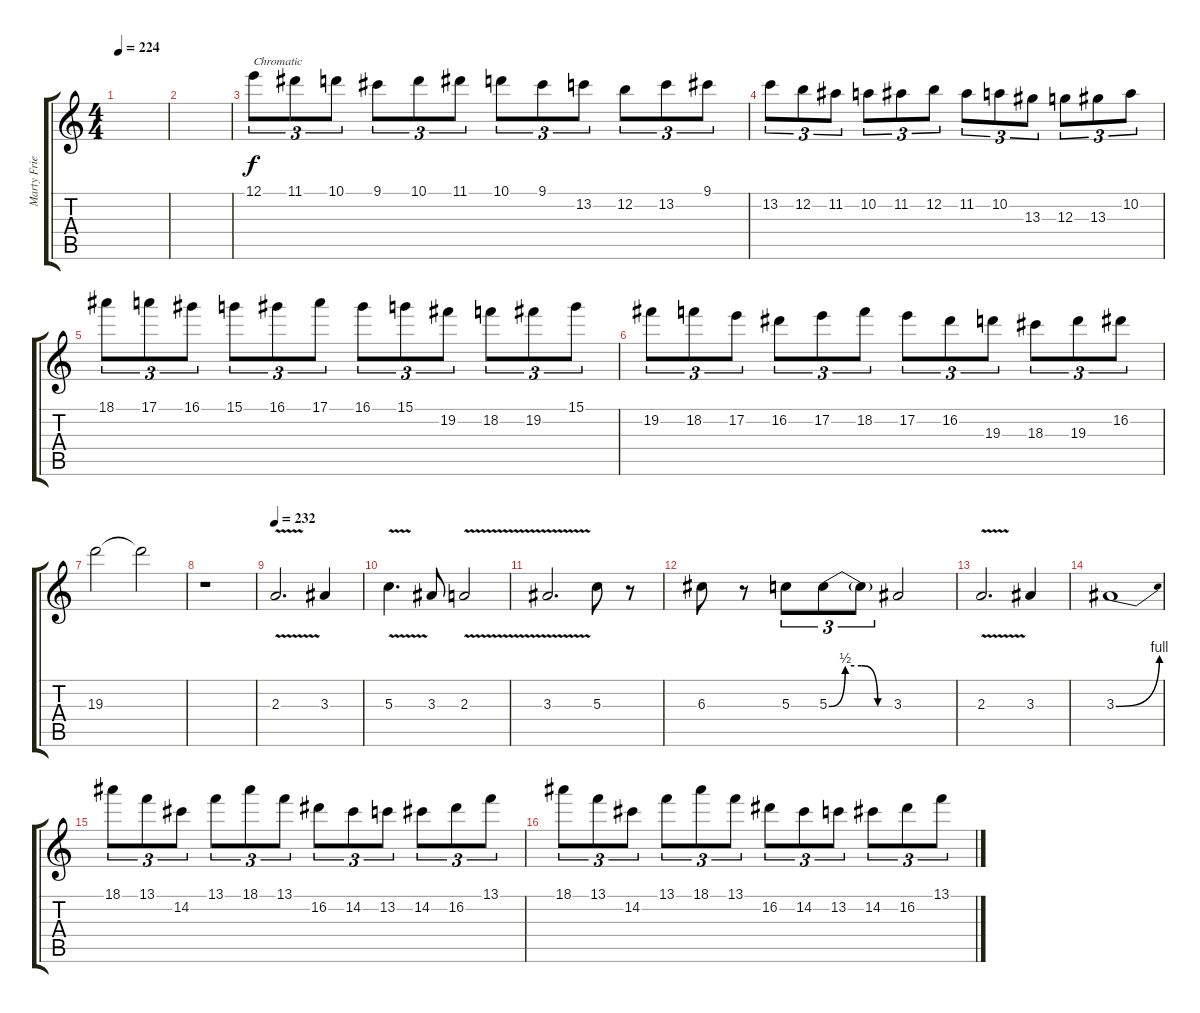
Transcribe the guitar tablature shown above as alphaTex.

\track ("Marty Friedman" "Marty Frie") {instrument distortionguitar}
\staff {score tabs}
\tuning (E4 B3 G3 D3 A2 E2) {hide}
\ts (4 4)
\tempo 224
\clef g2
\ks c
|
|
12.1.8{tu (3 2) txt "Chromatic"} 11.1.8{tu (3 2)} 10.1.8{tu (3 2)} 9.1.8{tu (3 2)} 10.1.8{tu (3 2)} 11.1.8{tu (3 2)} 10.1.8{tu (3 2)} 9.1.8{tu (3 2)} 13.2.8{tu (3 2)} 12.2.8{tu (3 2)} 13.2.8{tu (3 2)} 9.1.8{tu (3 2)} |
13.2.8{tu (3 2)} 12.2.8{tu (3 2)} 11.2.8{tu (3 2)} 10.2.8{tu (3 2)} 11.2.8{tu (3 2)} 12.2.8{tu (3 2)} 11.2.8{tu (3 2)} 10.2.8{tu (3 2)} 13.3.8{tu (3 2)} 12.3.8{tu (3 2)} 13.3.8{tu (3 2)} 10.2.8{tu (3 2)} |
18.1.8{tu (3 2)} 17.1.8{tu (3 2)} 16.1.8{tu (3 2)} 15.1.8{tu (3 2)} 16.1.8{tu (3 2)} 17.1.8{tu (3 2)} 16.1.8{tu (3 2)} 15.1.8{tu (3 2)} 19.2.8{tu (3 2)} 18.2.8{tu (3 2)} 19.2.8{tu (3 2)} 15.1.8{tu (3 2)} |
19.2.8{tu (3 2)} 18.2.8{tu (3 2)} 17.2.8{tu (3 2)} 16.2.8{tu (3 2)} 17.2.8{tu (3 2)} 18.2.8{tu (3 2)} 17.2.8{tu (3 2)} 16.2.8{tu (3 2)} 19.3.8{tu (3 2)} 18.3.8{tu (3 2)} 19.3.8{tu (3 2)} 16.2.8{tu (3 2)} |
19.3.2 19.3{t}.2 |
r.1 |
\tempo 232
2.3{v}.2{d} 3.3.4 |
5.3{v}.4{d} 3.3.8 2.3{v}.2 |
3.3{v}.2{d} 5.3.8 r.8 |
6.3.8 r.8 5.3.8{tu (3 2)} 5.3{be (custom 0 0 15 2 30 2 45 0 60 0)}.8{tu (3 2)} 5.3{t}.8{tu (3 2)} 3.3.2 |
2.3{v}.2{d} 3.3.4 |
3.3{be (bend 0 0 60 4)}.1 |
18.1.8{tu (3 2)} 13.1.8{tu (3 2)} 14.2.8{tu (3 2)} 13.1.8{tu (3 2)} 18.1.8{tu (3 2)} 13.1.8{tu (3 2)} 16.2.8{tu (3 2)} 14.2.8{tu (3 2)} 13.2.8{tu (3 2)} 14.2.8{tu (3 2)} 16.2.8{tu (3 2)} 13.1.8{tu (3 2)} |
18.1.8{tu (3 2)} 13.1.8{tu (3 2)} 14.2.8{tu (3 2)} 13.1.8{tu (3 2)} 18.1.8{tu (3 2)} 13.1.8{tu (3 2)} 16.2.8{tu (3 2)} 14.2.8{tu (3 2)} 13.2.8{tu (3 2)} 14.2.8{tu (3 2)} 16.2.8{tu (3 2)} 13.1.8{tu (3 2)}
